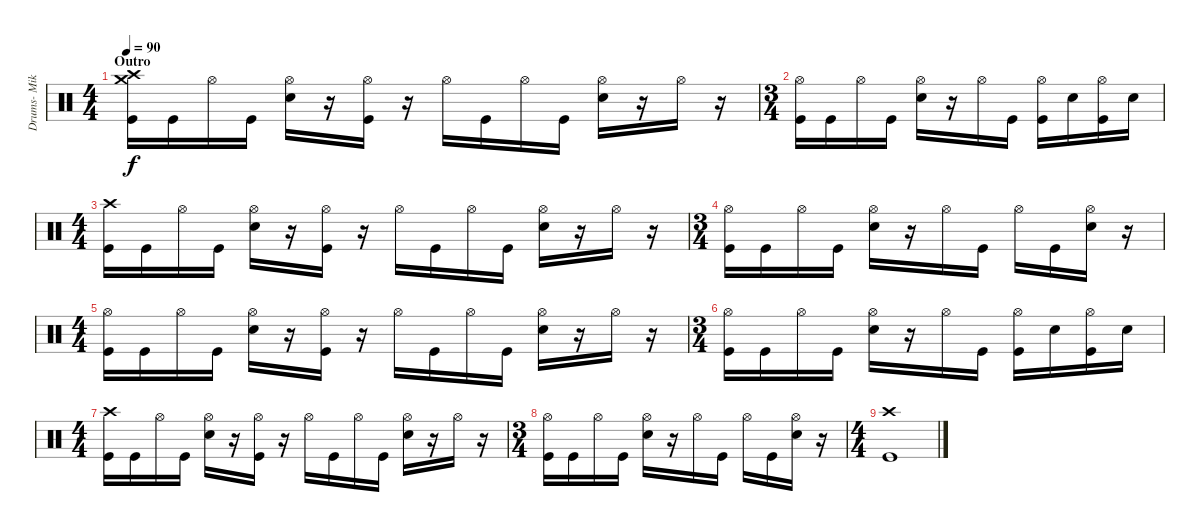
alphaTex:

\track ("Drums- Mike Wengren" "Drums- Mik") {instrument percussion}
\staff {score}
\articulation defaults
\ts (4 4)
\section ("" "Outro")
\tempo 90
\clef neutral
\ks c
("Crash high (hit)" "Crash medium (hit)" "Kick (hit)").16{dy f} "Kick (hit)".16 "Hi-Hat (open)".16 "Kick (hit)".16 ("Hi-Hat (open)" "Electric Snare (hit)").16 r.16 ("Hi-Hat (open)" "Kick (hit)").16 r.16 "Hi-Hat (open)".16 "Kick (hit)".16 "Hi-Hat (open)".16 "Kick (hit)".16 ("Hi-Hat (open)" "Electric Snare (hit)").16 r.16 "Hi-Hat (open)".16 r.16 |
\ts (3 4)
("Hi-Hat (open)" "Kick (hit)").16 "Kick (hit)".16 "Hi-Hat (open)".16 "Kick (hit)".16 ("Hi-Hat (open)" "Electric Snare (hit)").16 r.16 "Hi-Hat (open)".16 "Kick (hit)".16 ("Hi-Hat (open)" "Kick (hit)").16 "Electric Snare (hit)".16 ("Hi-Hat (open)" "Kick (hit)").16 "Electric Snare (hit)".16 |
\ts (4 4)
("Crash high (hit)" "Kick (hit)").16 "Kick (hit)".16 "Hi-Hat (open)".16 "Kick (hit)".16 ("Hi-Hat (open)" "Electric Snare (hit)").16 r.16 ("Hi-Hat (open)" "Kick (hit)").16 r.16 "Hi-Hat (open)".16 "Kick (hit)".16 "Hi-Hat (open)".16 "Kick (hit)".16 ("Hi-Hat (open)" "Electric Snare (hit)").16 r.16 "Hi-Hat (open)".16 r.16 |
\ts (3 4)
("Hi-Hat (open)" "Kick (hit)").16 "Kick (hit)".16 "Hi-Hat (open)".16 "Kick (hit)".16 ("Hi-Hat (open)" "Electric Snare (hit)").16 r.16 "Hi-Hat (open)".16 "Kick (hit)".16 "Hi-Hat (open)".16 "Kick (hit)".16 ("Hi-Hat (open)" "Electric Snare (hit)").16 r.16 |
\ts (4 4)
("Hi-Hat (open)" "Kick (hit)").16 "Kick (hit)".16 "Hi-Hat (open)".16 "Kick (hit)".16 ("Hi-Hat (open)" "Electric Snare (hit)").16 r.16 ("Hi-Hat (open)" "Kick (hit)").16 r.16 "Hi-Hat (open)".16 "Kick (hit)".16 "Hi-Hat (open)".16 "Kick (hit)".16 ("Hi-Hat (open)" "Electric Snare (hit)").16 r.16 "Hi-Hat (open)".16 r.16 |
\ts (3 4)
("Hi-Hat (open)" "Kick (hit)").16 "Kick (hit)".16 "Hi-Hat (open)".16 "Kick (hit)".16 ("Hi-Hat (open)" "Electric Snare (hit)").16 r.16 "Hi-Hat (open)".16 "Kick (hit)".16 ("Hi-Hat (open)" "Kick (hit)").16 "Electric Snare (hit)".16 ("Hi-Hat (open)" "Kick (hit)").16 "Electric Snare (hit)".16 |
\ts (4 4)
("Crash high (hit)" "Kick (hit)").16 "Kick (hit)".16 "Hi-Hat (open)".16 "Kick (hit)".16 ("Hi-Hat (open)" "Electric Snare (hit)").16 r.16 ("Hi-Hat (open)" "Kick (hit)").16 r.16 "Hi-Hat (open)".16 "Kick (hit)".16 "Hi-Hat (open)".16 "Kick (hit)".16 ("Hi-Hat (open)" "Electric Snare (hit)").16 r.16 "Hi-Hat (open)".16 r.16 |
\ts (3 4)
("Hi-Hat (open)" "Kick (hit)").16 "Kick (hit)".16 "Hi-Hat (open)".16 "Kick (hit)".16 ("Hi-Hat (open)" "Electric Snare (hit)").16 r.16 "Hi-Hat (open)".16 "Kick (hit)".16 "Hi-Hat (open)".16 "Kick (hit)".16 ("Hi-Hat (open)" "Electric Snare (hit)").16 r.16 |
\ts (4 4)
("Crash high (hit)" "Kick (hit)").1
